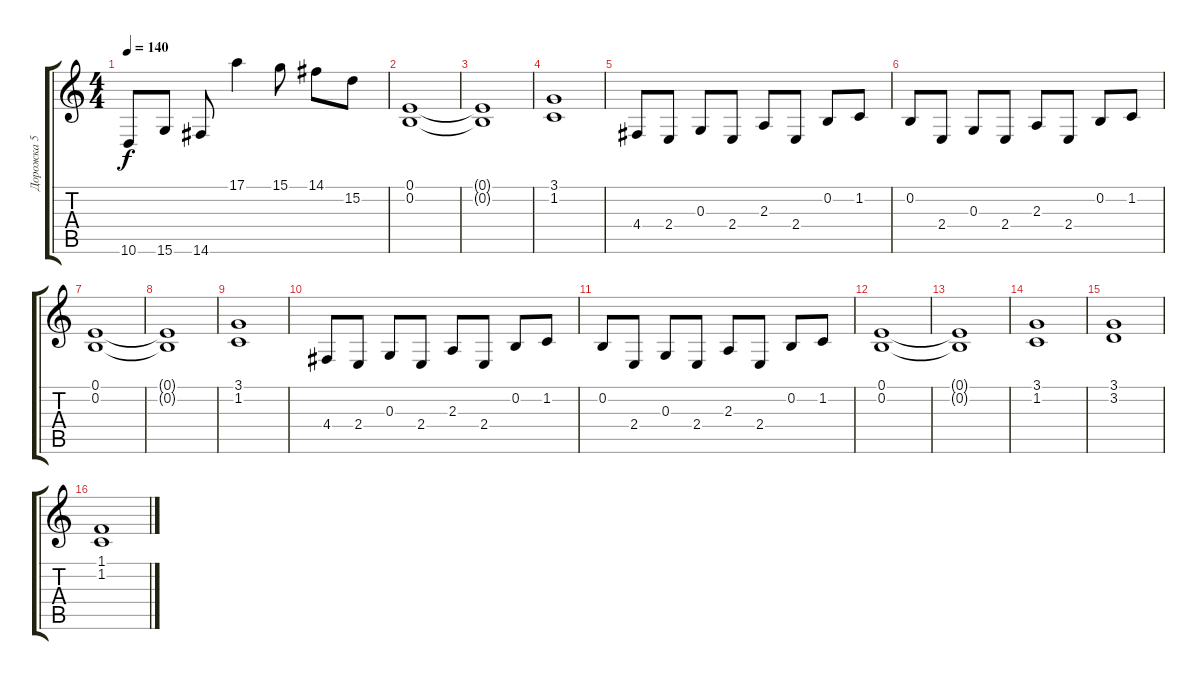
\track ("Дорожка 5" "Дорожка 5") {instrument acousticgrandpiano}
\staff {score tabs}
\tuning (E4 B3 G3 D3 A2 E2) {hide}
\ts (4 4)
\tempo 140
\clef g2
\ks c
10.6.8{dy f} 15.6.8 14.6.8 17.1.4 15.1.8 14.1.8 15.2.8 |
(0.1 0.2).1{instrument choiraahs} |
(0.1{t} 0.2{t}).1 |
(3.1 1.2).1 |
4.4.8{instrument acousticgrandpiano} 2.4.8 0.3.8 2.4.8 2.3.8 2.4.8 0.2.8 1.2.8 |
0.2.8 2.4.8 0.3.8 2.4.8 2.3.8 2.4.8 0.2.8 1.2.8 |
(0.1 0.2).1{instrument choiraahs} |
(0.1{t} 0.2{t}).1 |
(3.1 1.2).1 |
4.4.8{instrument acousticgrandpiano} 2.4.8 0.3.8 2.4.8 2.3.8 2.4.8 0.2.8 1.2.8 |
0.2.8 2.4.8 0.3.8 2.4.8 2.3.8 2.4.8 0.2.8 1.2.8 |
(0.1 0.2).1{instrument choiraahs} |
(0.1{t} 0.2{t}).1 |
(3.1 1.2).1 |
(3.1 3.2).1 |
(1.1 1.2).1
